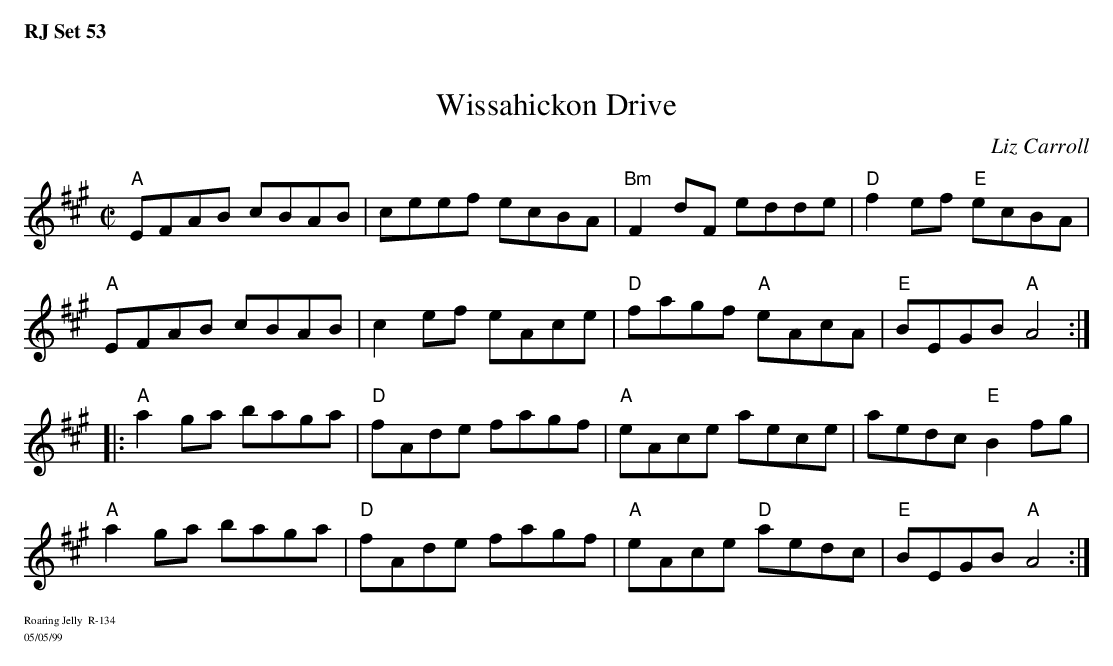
X:1
T: Wissahickon Drive
C: Liz Carroll
M: C|
K: A
"A"EFAB cBAB| ceef ecBA| "Bm"F2dF edde| "D"f2ef "E"ecBA|
"A"EFAB cBAB| c2ef eAce| "D"fagf "A"eAcA| "E"BEGB "A"A4 :|
|:\
"A"a2ga baga| "D"fAde fagf| "A"eAce aece| aedc "E"B2fg|
"A"a2ga baga| "D"fAde fagf| "A"eAce "D"aedc| "E"BEGB "A"A4 :|
